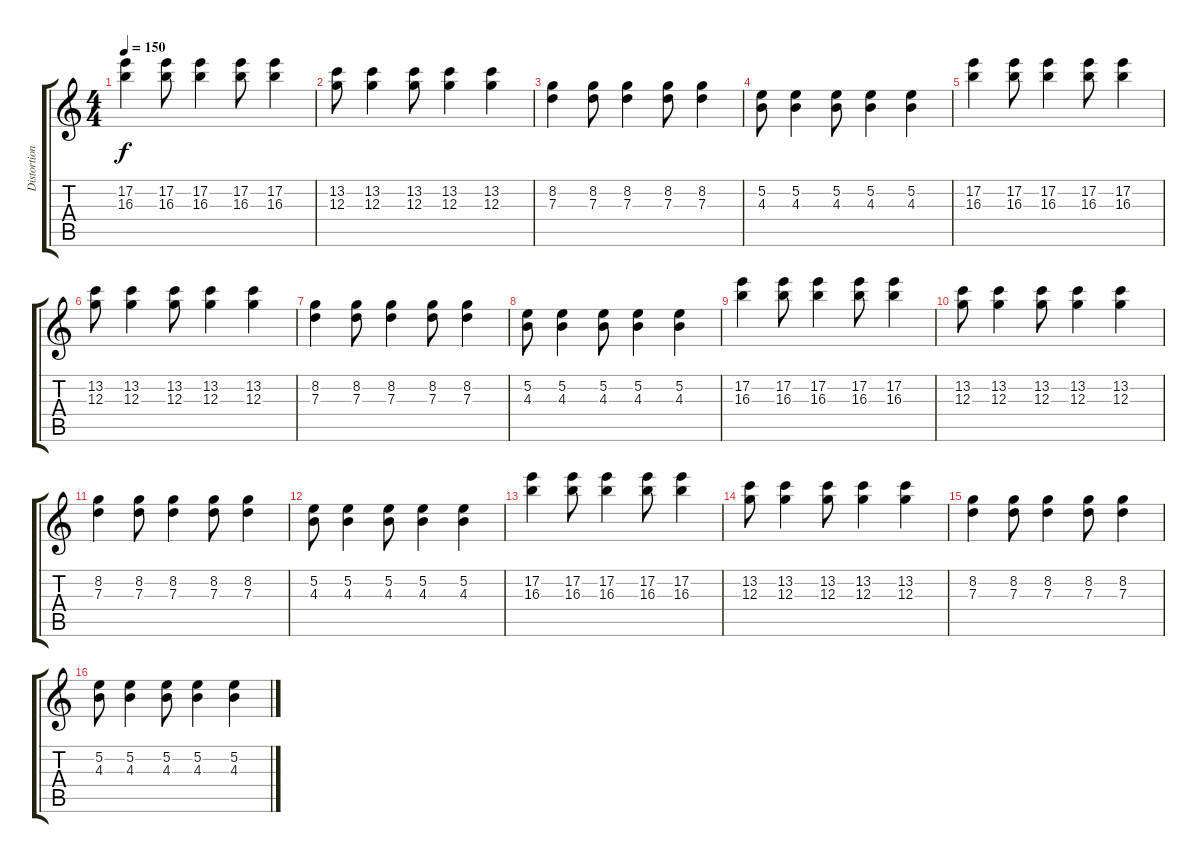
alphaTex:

\track ("Distortion" "Distortion") {instrument overdrivenguitar}
\staff {score tabs}
\tuning (E4 B3 G3 D3 A2 E2) {hide}
\ts (4 4)
\tempo 150
\clef g2
\ks c
(17.2 16.3).4{dy f} (17.2 16.3).8 (17.2 16.3).4 (17.2 16.3).8 (17.2 16.3).4 |
(13.2 12.3).8 (13.2 12.3).4 (13.2 12.3).8 (13.2 12.3).4 (13.2 12.3).4 |
(8.2 7.3).4 (8.2 7.3).8 (8.2 7.3).4 (8.2 7.3).8 (8.2 7.3).4 |
(5.2 4.3).8 (5.2 4.3).4 (5.2 4.3).8 (5.2 4.3).4 (5.2 4.3).4 |
(17.2 16.3).4 (17.2 16.3).8 (17.2 16.3).4 (17.2 16.3).8 (17.2 16.3).4 |
(13.2 12.3).8 (13.2 12.3).4 (13.2 12.3).8 (13.2 12.3).4 (13.2 12.3).4 |
(8.2 7.3).4 (8.2 7.3).8 (8.2 7.3).4 (8.2 7.3).8 (8.2 7.3).4 |
(5.2 4.3).8 (5.2 4.3).4 (5.2 4.3).8 (5.2 4.3).4 (5.2 4.3).4 |
(17.2 16.3).4 (17.2 16.3).8 (17.2 16.3).4 (17.2 16.3).8 (17.2 16.3).4 |
(13.2 12.3).8 (13.2 12.3).4 (13.2 12.3).8 (13.2 12.3).4 (13.2 12.3).4 |
(8.2 7.3).4 (8.2 7.3).8 (8.2 7.3).4 (8.2 7.3).8 (8.2 7.3).4 |
(5.2 4.3).8 (5.2 4.3).4 (5.2 4.3).8 (5.2 4.3).4 (5.2 4.3).4 |
(17.2 16.3).4 (17.2 16.3).8 (17.2 16.3).4 (17.2 16.3).8 (17.2 16.3).4 |
(13.2 12.3).8 (13.2 12.3).4 (13.2 12.3).8 (13.2 12.3).4 (13.2 12.3).4 |
(8.2 7.3).4 (8.2 7.3).8 (8.2 7.3).4 (8.2 7.3).8 (8.2 7.3).4 |
(5.2 4.3).8 (5.2 4.3).4 (5.2 4.3).8 (5.2 4.3).4 (5.2 4.3).4
